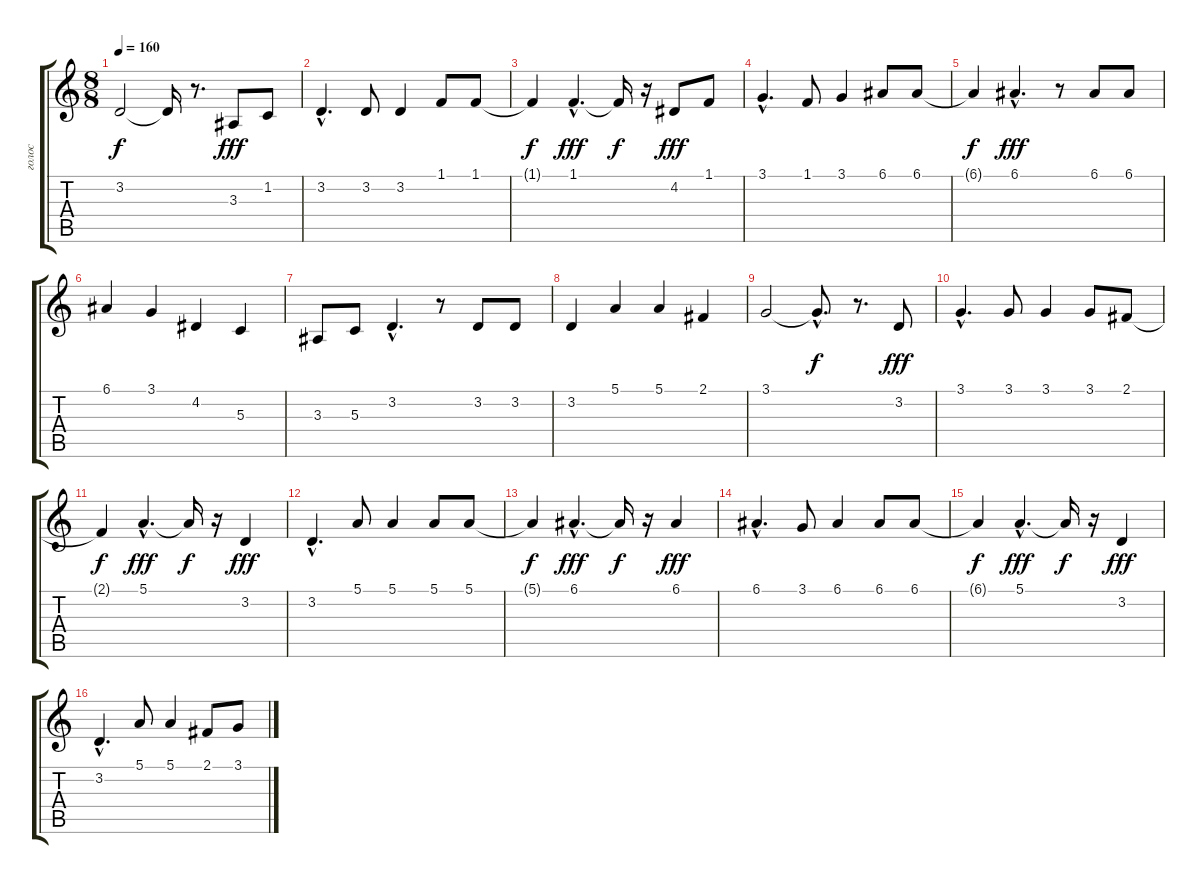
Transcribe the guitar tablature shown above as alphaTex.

\track ("голос" "голос") {instrument synthvoice}
\staff {score tabs}
\tuning (E4 B3 G3 D3 A2 E2) {hide}
\ts (8 8)
\tempo 160
\clef g2
\ks c
3.2{t}.2{dy f} 3.2{t}.16 r.8{d} 3.3.8{dy fff} 1.2.8 |
3.2{hac}.4{d} 3.2.8 3.2.4 1.1.8 1.1.8 |
1.1{t}.4{dy f} 1.1{hac}.4{d dy fff} 1.1{t}.16{dy f} r.16 4.2.8{dy fff} 1.1.8 |
3.1{hac}.4{d} 1.1.8 3.1.4 6.1.8 6.1.8 |
6.1{t}.4{dy f} 6.1{hac}.4{d dy fff} r.8 6.1.8 6.1.8 |
6.1.4 3.1.4 4.2.4 5.3.4 |
3.3.8 5.3.8 3.2{hac}.4{d} r.8 3.2.8 3.2.8 |
3.2.4 5.1.4 5.1.4 2.1.4 |
3.1.2 3.1{hac t}.8{d dy f} r.8{d} 3.2.8{dy fff} |
3.1{hac}.4{d} 3.1.8 3.1.4 3.1.8 2.1.8 |
2.1{t}.4{dy f} 5.1{hac}.4{d dy fff} 5.1{t}.16{dy f} r.16 3.2.4{dy fff} |
3.2{hac}.4{d} 5.1.8 5.1.4 5.1.8 5.1.8 |
5.1{t}.4{dy f} 6.1{hac}.4{d dy fff} 6.1{t}.16{dy f} r.16 6.1.4{dy fff} |
6.1{hac}.4{d} 3.1.8 6.1.4 6.1.8 6.1.8 |
6.1{t}.4{dy f} 5.1{hac}.4{d dy fff} 5.1{t}.16{dy f} r.16 3.2.4{dy fff} |
3.2{hac}.4{d} 5.1.8 5.1.4 2.1.8 3.1.8
